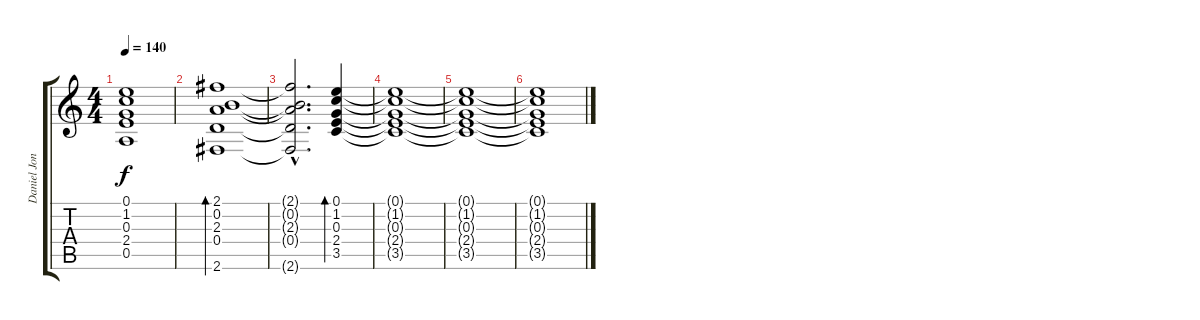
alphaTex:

\track ("Daniel Jonhs (Clean)" "Daniel Jon") {instrument electricguitarjazz}
\staff {score tabs}
\tuning (E4 B3 G3 D3 A2 E2) {hide}
\ts (4 4)
\tempo 140
\clef g2
\ks c
(0.1{t} 1.2{t} 0.3{t} 2.4{t} 0.5{t}).1{dy f} |
(2.1 0.2 2.3 0.4 2.6).1{bd 60} |
(2.1{hac t} 0.2{hac t} 2.3{hac t} 0.4{hac t} 2.6{hac t}).2{d} (0.1 1.2 0.3 2.4 3.5).4{bd 60} |
(0.1{t} 1.2{t} 0.3{t} 2.4{t} 3.5{t}).1 |
(0.1{t} 1.2{t} 0.3{t} 2.4{t} 3.5{t}).1 |
(0.1{t} 1.2{t} 0.3{t} 2.4{t} 3.5{t}).1
